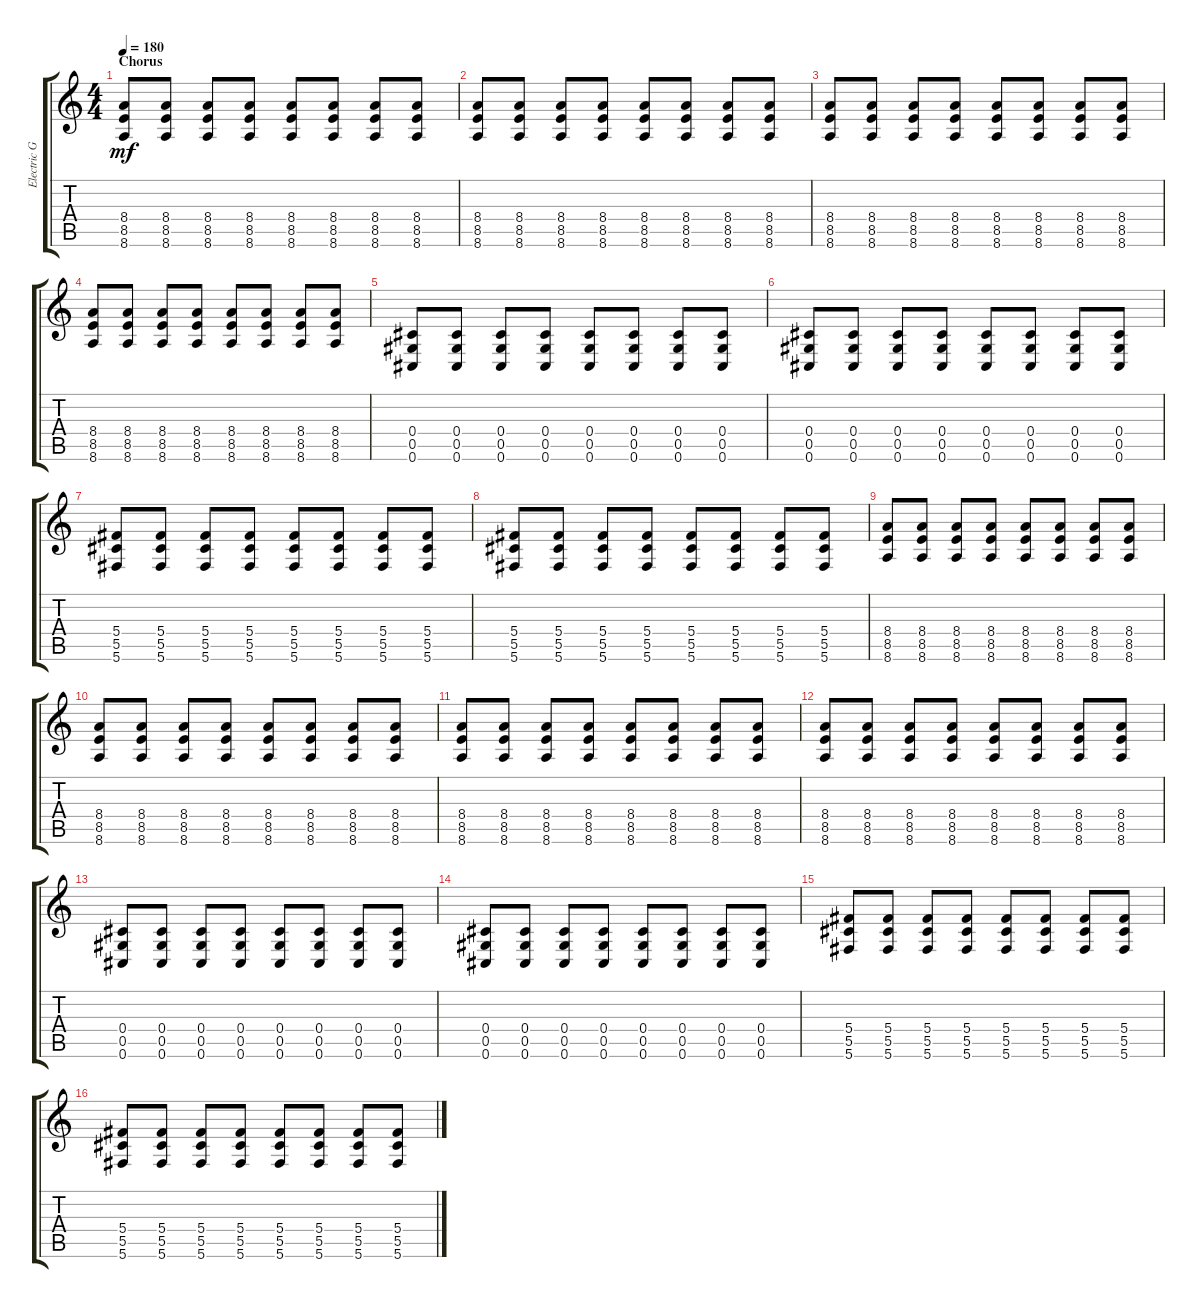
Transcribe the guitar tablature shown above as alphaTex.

\track ("Electric Guitar" "Electric G") {instrument distortionguitar}
\staff {score tabs}
\tuning (Eb4 Bb3 Gb3 Db3 Ab2 Db2) {hide}
\ts (4 4)
\section ("" "Chorus")
\tempo 180
\clef g2
\ks c
(8.4 8.5 8.6).8{dy mf} (8.4 8.5 8.6).8 (8.4 8.5 8.6).8 (8.4 8.5 8.6).8 (8.4 8.5 8.6).8 (8.4 8.5 8.6).8 (8.4 8.5 8.6).8 (8.4 8.5 8.6).8 |
(8.4 8.5 8.6).8 (8.4 8.5 8.6).8 (8.4 8.5 8.6).8 (8.4 8.5 8.6).8 (8.4 8.5 8.6).8 (8.4 8.5 8.6).8 (8.4 8.5 8.6).8 (8.4 8.5 8.6).8 |
(8.4 8.5 8.6).8 (8.4 8.5 8.6).8 (8.4 8.5 8.6).8 (8.4 8.5 8.6).8 (8.4 8.5 8.6).8 (8.4 8.5 8.6).8 (8.4 8.5 8.6).8 (8.4 8.5 8.6).8 |
(8.4 8.5 8.6).8 (8.4 8.5 8.6).8 (8.4 8.5 8.6).8 (8.4 8.5 8.6).8 (8.4 8.5 8.6).8 (8.4 8.5 8.6).8 (8.4 8.5 8.6).8 (8.4 8.5 8.6).8 |
(0.4 0.5 0.6).8 (0.4 0.5 0.6).8 (0.4 0.5 0.6).8 (0.4 0.5 0.6).8 (0.4 0.5 0.6).8 (0.4 0.5 0.6).8 (0.4 0.5 0.6).8 (0.4 0.5 0.6).8 |
(0.4 0.5 0.6).8 (0.4 0.5 0.6).8 (0.4 0.5 0.6).8 (0.4 0.5 0.6).8 (0.4 0.5 0.6).8 (0.4 0.5 0.6).8 (0.4 0.5 0.6).8 (0.4 0.5 0.6).8 |
(5.4 5.5 5.6).8 (5.4 5.5 5.6).8 (5.4 5.5 5.6).8 (5.4 5.5 5.6).8 (5.4 5.5 5.6).8 (5.4 5.5 5.6).8 (5.4 5.5 5.6).8 (5.4 5.5 5.6).8 |
(5.4 5.5 5.6).8 (5.4 5.5 5.6).8 (5.4 5.5 5.6).8 (5.4 5.5 5.6).8 (5.4 5.5 5.6).8 (5.4 5.5 5.6).8 (5.4 5.5 5.6).8 (5.4 5.5 5.6).8 |
(8.4 8.5 8.6).8 (8.4 8.5 8.6).8 (8.4 8.5 8.6).8 (8.4 8.5 8.6).8 (8.4 8.5 8.6).8 (8.4 8.5 8.6).8 (8.4 8.5 8.6).8 (8.4 8.5 8.6).8 |
(8.4 8.5 8.6).8 (8.4 8.5 8.6).8 (8.4 8.5 8.6).8 (8.4 8.5 8.6).8 (8.4 8.5 8.6).8 (8.4 8.5 8.6).8 (8.4 8.5 8.6).8 (8.4 8.5 8.6).8 |
(8.4 8.5 8.6).8 (8.4 8.5 8.6).8 (8.4 8.5 8.6).8 (8.4 8.5 8.6).8 (8.4 8.5 8.6).8 (8.4 8.5 8.6).8 (8.4 8.5 8.6).8 (8.4 8.5 8.6).8 |
(8.4 8.5 8.6).8 (8.4 8.5 8.6).8 (8.4 8.5 8.6).8 (8.4 8.5 8.6).8 (8.4 8.5 8.6).8 (8.4 8.5 8.6).8 (8.4 8.5 8.6).8 (8.4 8.5 8.6).8 |
(0.4 0.5 0.6).8 (0.4 0.5 0.6).8 (0.4 0.5 0.6).8 (0.4 0.5 0.6).8 (0.4 0.5 0.6).8 (0.4 0.5 0.6).8 (0.4 0.5 0.6).8 (0.4 0.5 0.6).8 |
(0.4 0.5 0.6).8 (0.4 0.5 0.6).8 (0.4 0.5 0.6).8 (0.4 0.5 0.6).8 (0.4 0.5 0.6).8 (0.4 0.5 0.6).8 (0.4 0.5 0.6).8 (0.4 0.5 0.6).8 |
(5.4 5.5 5.6).8 (5.4 5.5 5.6).8 (5.4 5.5 5.6).8 (5.4 5.5 5.6).8 (5.4 5.5 5.6).8 (5.4 5.5 5.6).8 (5.4 5.5 5.6).8 (5.4 5.5 5.6).8 |
(5.4 5.5 5.6).8 (5.4 5.5 5.6).8 (5.4 5.5 5.6).8 (5.4 5.5 5.6).8 (5.4 5.5 5.6).8 (5.4 5.5 5.6).8 (5.4 5.5 5.6).8 (5.4 5.5 5.6).8
